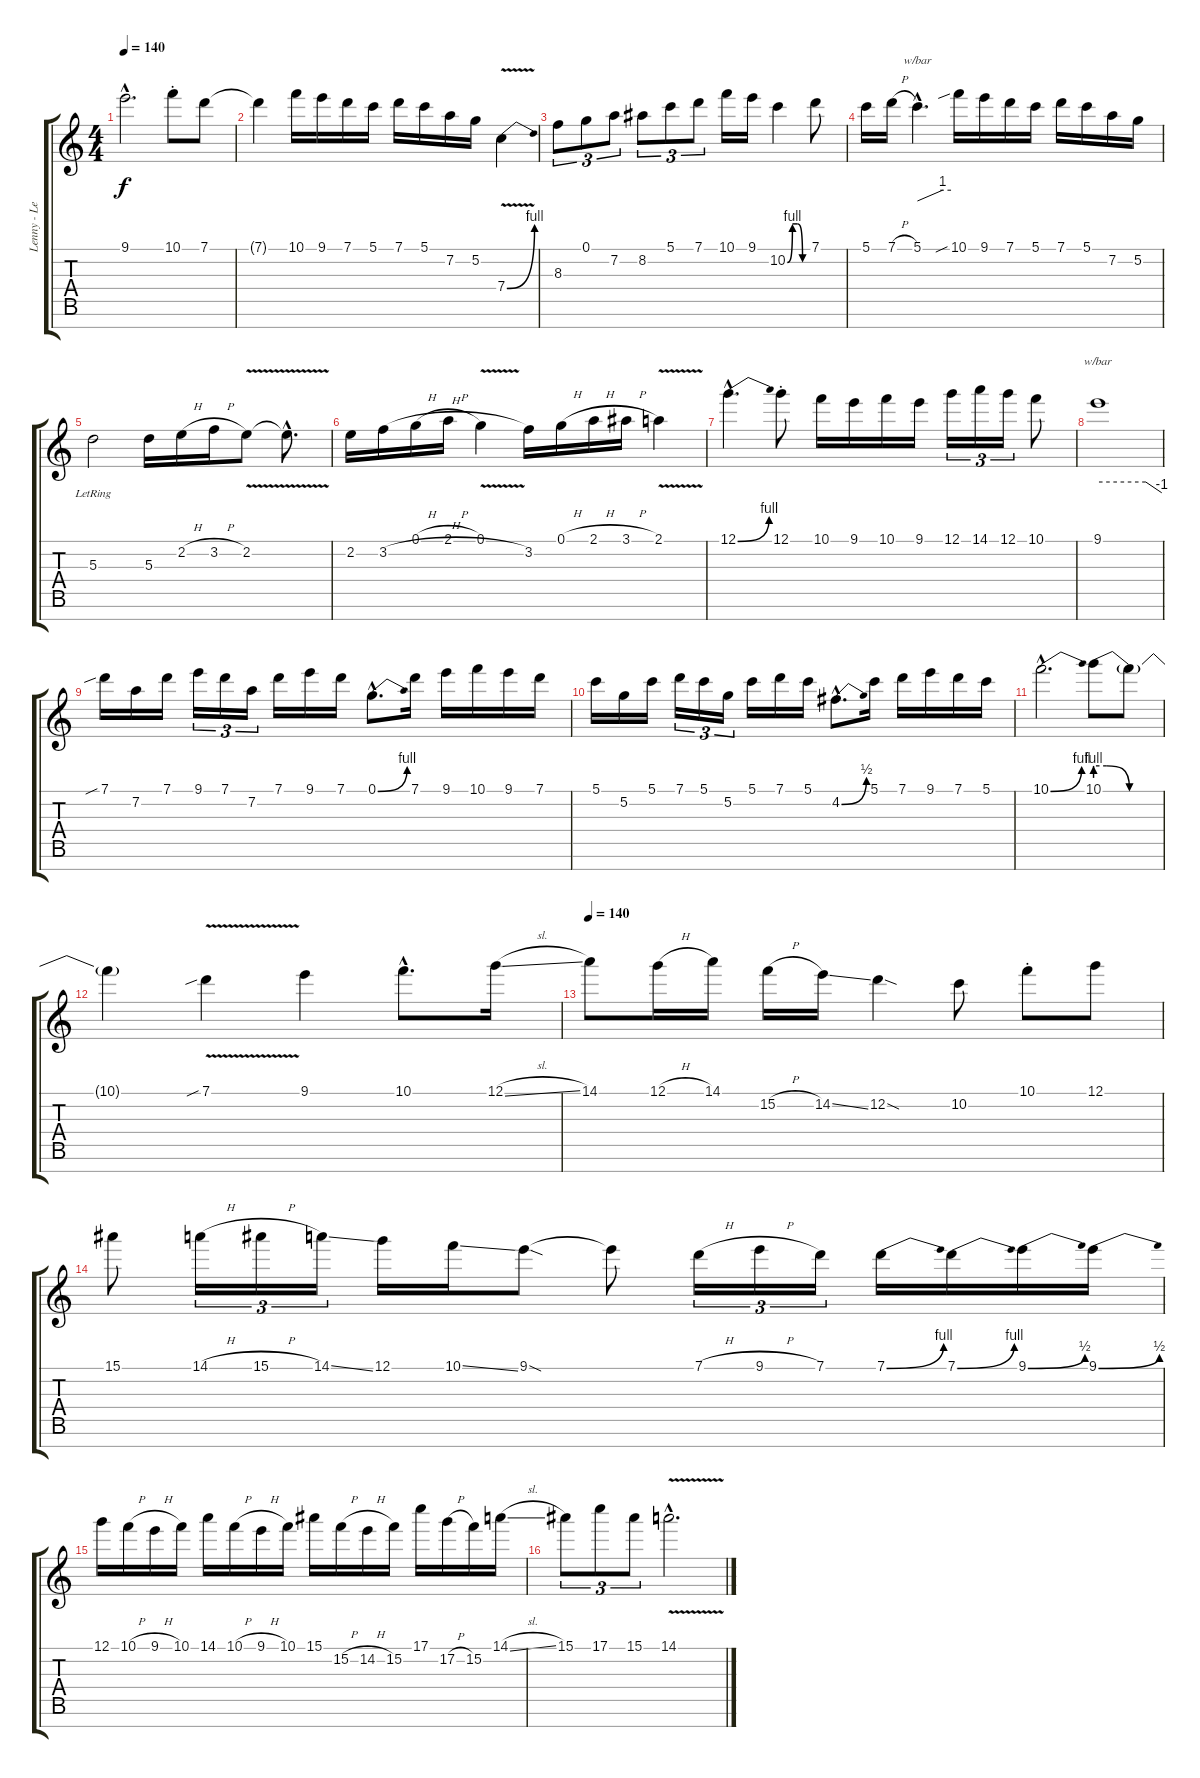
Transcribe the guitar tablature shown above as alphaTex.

\track ("Lenny - Lead Guitar" "Lenny - Le") {instrument overdrivenguitar}
\staff {score tabs}
\tuning (G4 D4 A3 F3 C3 G2 C2) {hide}
\ts (4 4)
\tempo 140
\clef g2
\ks c
9.1{hac}.2{d dy f} 10.1{st}.8 7.1.8 |
7.1{t}.4 10.1.16 9.1.16 7.1.16 5.1.16 7.1.16 5.1.16 7.2.16 5.2.16 7.4{be (bend 0 0 60 4) v}.4 |
8.3.8{tu (3 2)} 0.1.8{tu (3 2)} 7.2.8{tu (3 2)} 8.2.8{tu (3 2)} 5.1.8{tu (3 2)} 7.1.8{tu (3 2)} 10.1.16 9.1.16 10.2{be (custom 0 0 15 4 30 4 45 0 60 0)}.4 7.1.8 |
5.1.16 7.1{h}.16 5.1{hac}.4{d tbe (custom default 0 0 45 4 60 4)} 10.1{sib}.16 9.1.16 7.1.16 5.1.16 7.1.16 5.1.16 7.2.16 5.2.16 |
5.3{lr}.2 5.3.16 2.2{h}.16 3.2{h}.16 2.2{v}.8 2.2{hac t}.8{d} |
2.2.16 3.2{h}.16 0.1{h}.16 2.1{h}.16 0.1{v}.4 3.2.16 0.1{h}.16 2.1{h}.16 3.1{h}.16 2.1{v}.4 |
12.1{be (bend 0 0 60 4) hac}.4{d} 12.1{st}.8 10.1.16 9.1.16 10.1.16 9.1.16 12.1.16{tu (3 2)} 14.1.16{tu (3 2)} 12.1.16{tu (3 2)} 10.1.8 |
9.1.1{tbe (custom default 0 0 45 0 60 -4)} |
7.1{sib}.16 7.2.16 7.1.16 9.1.16{tu (3 2)} 7.1.16{tu (3 2)} 7.2.16{tu (3 2)} 7.1.16 9.1.16 7.1.16 0.1{be (bend 0 0 60 4) hac}.8{d} 7.1.16 9.1.16 10.1.16 9.1.16 7.1.16 |
5.1.16 5.2.16 5.1.16 7.1.16{tu (3 2)} 5.1.16{tu (3 2)} 5.2.16{tu (3 2)} 5.1.16 7.1.16 5.1.16 4.2{be (bend 0 0 60 2) hac}.8{d} 5.1.16 7.1.16 9.1.16 7.1.16 5.1.16 |
10.1{be (bend 0 0 60 4) hac}.2{d} 10.1{be (custom 0 4 10 4 30 0 40 0 60 0)}.8 10.1{t}.8 |
10.1{t}.4 7.1{v sib}.4 9.1.4 10.1{hac}.8{d} 12.1{sl}.16 |
\tempo 140
14.1.8 12.1{h}.16 14.1.16 15.2{h}.16 14.2{ss}.16 12.2{sod}.4 10.2.8 10.1{st}.8 12.1.8 |
15.1.8 14.1{h}.16{tu (3 2)} 15.1{h}.16{tu (3 2)} 14.1{ss}.16{tu (3 2)} 12.1.16 10.1{ss}.16 9.1{sod}.8 9.1{t}.8 7.1{h}.16{tu (3 2)} 9.1{h}.16{tu (3 2)} 7.1.16{tu (3 2)} 7.1{be (bend 0 0 60 4)}.16 7.1{be (bend 0 0 60 4)}.16 9.1{be (bend 0 0 60 2)}.16 9.1{be (bend 0 0 60 2)}.16 |
12.1.16 10.1{h}.16 9.1{h}.16 10.1.16 14.1.16 10.1{h}.16 9.1{h}.16 10.1.16 15.1.16 15.2{h}.16 14.2{h}.16 15.2.16 17.1.16 17.2{h}.16 15.2.16 14.1{sl}.16 |
15.1.8{tu (3 2)} 17.1.8{tu (3 2)} 15.1.8{tu (3 2)} 14.1{v hac}.2{d}
